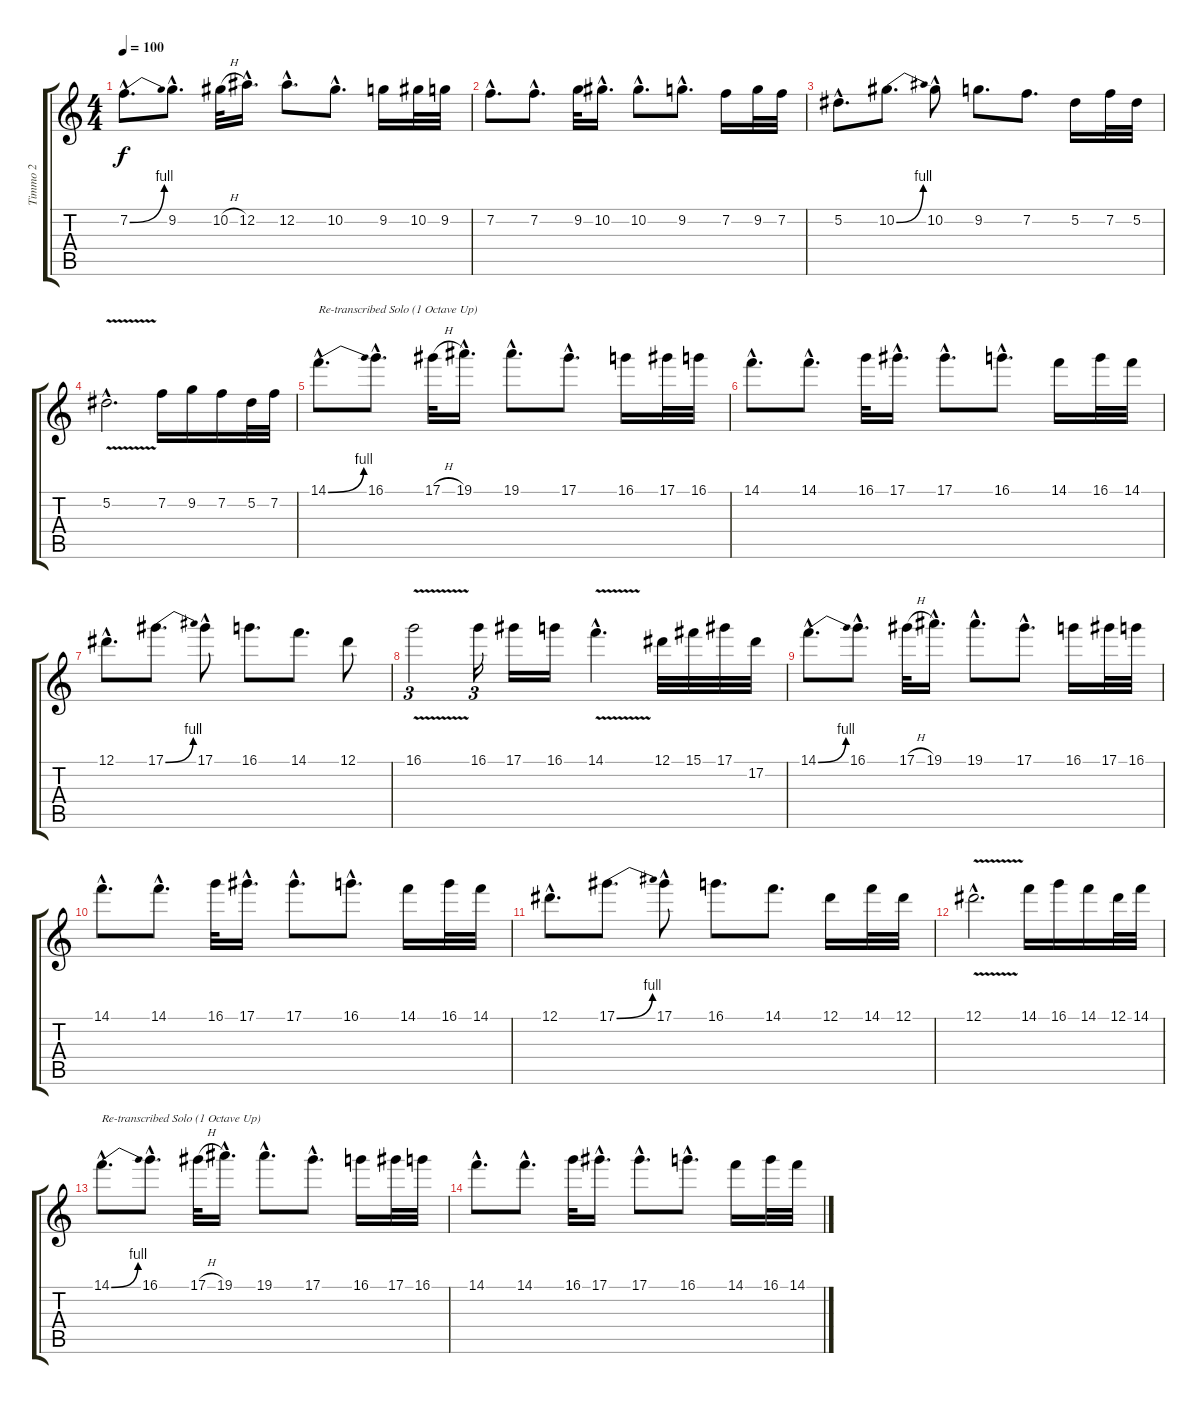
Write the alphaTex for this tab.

\track ("Timmo 2" "Timmo 2") {instrument distortionguitar}
\staff {score tabs}
\tuning (Eb4 Bb3 Gb3 Db3 Ab2 Eb2) {hide}
\ts (4 4)
\tempo 100
\clef g2
\ks c
7.2{be (bend 0 0 60 4) hac}.8{d dy f} 9.2{hac}.8{d} 10.2{h}.32 12.2{hac}.16{d} 12.2{hac}.8{d} 10.2{hac}.8{d} 9.2.16 10.2.32 9.2.32 |
7.2{hac}.8{d} 7.2{hac}.8{d} 9.2.32 10.2{hac}.16{d} 10.2{hac}.8{d} 9.2{hac}.8{d} 7.2.16 9.2.32 7.2.32 |
5.2{hac}.8{d} 10.2{be (bend 0 0 60 4)}.8{d} 10.2{hac}.8 9.2.8{d} 7.2.8{d} 5.2.16 7.2.32 5.2.32 |
5.2{v hac}.2{d} 7.2.16 9.2.16 7.2.16 5.2.32 7.2.32 |
14.1{be (bend 0 0 60 4) hac}.8{d txt "Re-transcribed Solo (1 Octave Up)"} 16.1{hac}.8{d} 17.1{h}.32 19.1{hac}.16{d} 19.1{hac}.8{d} 17.1{hac}.8{d} 16.1.16 17.1.32 16.1.32 |
14.1{hac}.8{d} 14.1{hac}.8{d} 16.1.32 17.1{hac}.16{d} 17.1{hac}.8{d} 16.1{hac}.8{d} 14.1.16 16.1.32 14.1.32 |
12.1{hac}.8{d} 17.1{be (bend 0 0 60 4)}.8{d} 17.1{hac}.8 16.1.8{d} 14.1.8{d} 12.1.8 |
16.1{v}.2{tu (3 2)} 16.1.16{tu (3 2)} 17.1.16 16.1.16 14.1{v hac}.4{d} 12.1.32 15.1.32 17.1.32 17.2.32 |
14.1{be (bend 0 0 60 4) hac}.8{d} 16.1{hac}.8{d} 17.1{h}.32 19.1{hac}.16{d} 19.1{hac}.8{d} 17.1{hac}.8{d} 16.1.16 17.1.32 16.1.32 |
14.1{hac}.8{d} 14.1{hac}.8{d} 16.1.32 17.1{hac}.16{d} 17.1{hac}.8{d} 16.1{hac}.8{d} 14.1.16 16.1.32 14.1.32 |
12.1{hac}.8{d} 17.1{be (bend 0 0 60 4)}.8{d} 17.1{hac}.8 16.1.8{d} 14.1.8{d} 12.1.16 14.1.32 12.1.32 |
12.1{v hac}.2{d} 14.1.16 16.1.16 14.1.16 12.1.32 14.1.32 |
14.1{be (bend 0 0 60 4) hac}.8{d txt "Re-transcribed Solo (1 Octave Up)"} 16.1{hac}.8{d} 17.1{h}.32 19.1{hac}.16{d} 19.1{hac}.8{d} 17.1{hac}.8{d} 16.1.16 17.1.32 16.1.32 |
14.1{hac}.8{d} 14.1{hac}.8{d} 16.1.32 17.1{hac}.16{d} 17.1{hac}.8{d} 16.1{hac}.8{d} 14.1.16 16.1.32 14.1.32
